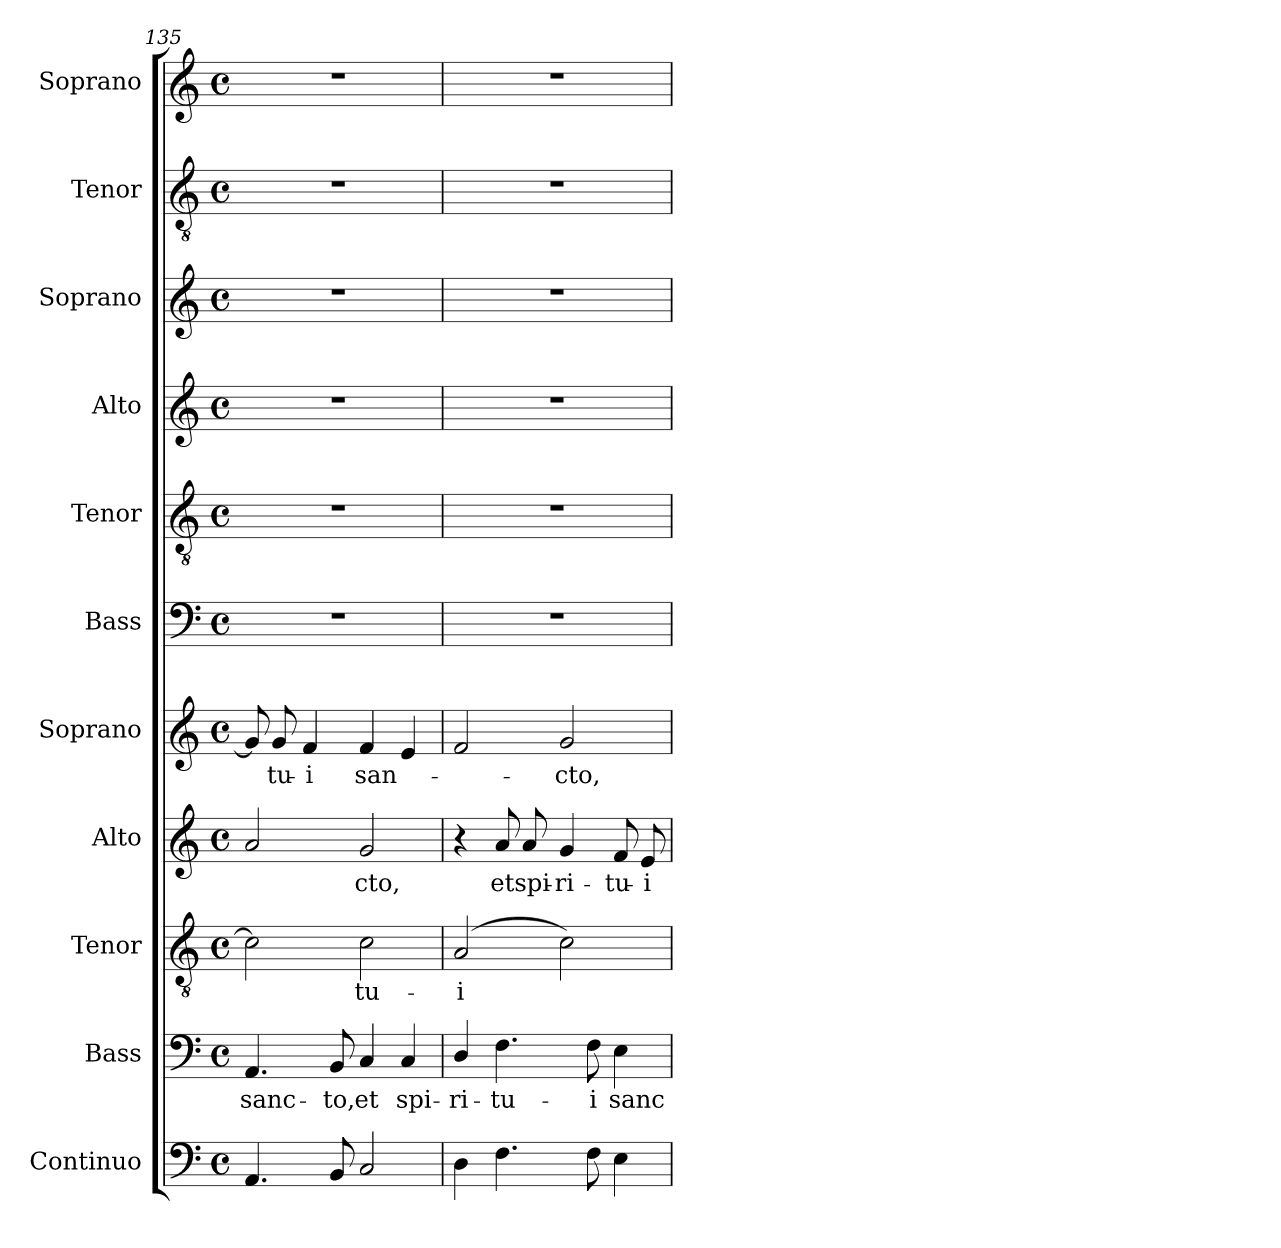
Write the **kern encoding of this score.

**kern	**kern	**text	**kern	**text	**kern	**text	**kern	**text	**kern	**kern	**kern	**kern	**kern	**kern
*part11	*part10	*part10	*part9	*part9	*part8	*part8	*part7	*part7	*part6	*part5	*part4	*part3	*part2	*part1
*staff11	*staff10	*staff10	*staff9	*staff9	*staff8	*staff8	*staff7	*staff7	*staff6	*staff5	*staff4	*staff3	*staff2	*staff1
*I"Continuo	*I"Bass	*	*I"Tenor	*	*I"Alto	*	*I"Soprano	*	*I"Bass	*I"Tenor	*I"Alto	*I"Soprano	*I"Tenor	*I"Soprano
*I'Cont.	*I'B.	*	*I'T.	*	*I'A.	*	*I'S.	*	*I'B.	*I'T.	*I'A.	*I'S.	*I'T.	*I'S.
!!LO:PB:g=z
*clefF4	*clefF4	*	*clefGv2	*	*clefG2	*	*clefG2	*	*clefF4	*clefGv2	*clefG2	*clefG2	*clefGv2	*clefG2
*	*	*	*ITrd7c12	*	*	*	*	*	*	*ITrd7c12	*	*	*ITrd7c12	*
*k[]	*k[]	*	*k[]	*	*k[]	*	*k[]	*	*k[]	*k[]	*k[]	*k[]	*k[]	*k[]
*C:	*C:	*	*C:	*	*C:	*	*C:	*	*C:	*C:	*C:	*C:	*C:	*C:
*M4/4	*M4/4	*	*M4/4	*	*M4/4	*	*M4/4	*	*M4/4	*M4/4	*M4/4	*M4/4	*M4/4	*M4/4
*met(c)	*met(c)	*	*met(c)	*	*met(c)	*	*met(c)	*	*met(c)	*met(c)	*met(c)	*met(c)	*met(c)	*met(c)
=135	=135	=135	=135	=135	=135	=135	=135	=135	=135	=135	=135	=135	=135	=135
!	!	!LO:LY:b:color=#000000	!	!	!	!	!	!	!	!	!	!	!	!
4.AAi/	4.AAi/	sanc-	2Ci\]	.	2ai/	.	8gi/]	.	1r	1r	1r	1r	1r	1r
!	!	!	!	!	!	!	!	!LO:LY:b:color=#000000	!	!	!	!	!	!
.	.	.	.	.	.	.	8gi/	-tu-	.	.	.	.	.	.
!	!	!	!	!	!	!	!	!LO:LY:b:color=#000000	!	!	!	!	!	!
.	.	.	.	.	.	.	4fi/	-i	.	.	.	.	.	.
!	!	!LO:LY:b:color=#000000	!	!	!	!	!	!	!	!	!	!	!	!
8BBi/	8BBi/	-to,	.	.	.	.	.	.	.	.	.	.	.	.
!	!	!LO:LY:b:color=#000000	!	!	!	!	!	!	!	!	!	!	!	!
!	!	!	!	!LO:LY:b:color=#000000	!	!	!	!	!	!	!	!	!	!
!	!	!	!	!	!	!LO:LY:b:color=#000000	!	!	!	!	!	!	!	!
!	!	!	!	!	!	!	!	!LO:LY:b:color=#000000	!	!	!	!	!	!
2Ci/	4Ci/	et	2Ci\	-tu-	2gi/	-cto,	4fi/	san-	.	.	.	.	.	.
!	!	!LO:LY:b:color=#000000	!	!	!	!	!	!	!	!	!	!	!	!
.	4Ci/	spi-	.	.	.	.	4ei/	.	.	.	.	.	.	.
=136	=136	=136	=136	=136	=136	=136	=136	=136	=136	=136	=136	=136	=136	=136
!	!	!LO:LY:b:color=#000000	!	!	!	!	!	!	!	!	!	!	!	!
!	!	!	!	!LO:LY:b:color=#000000	!	!	!	!	!	!	!	!	!	!
4Di\	4Di/	-ri-	(2AAi/	-i	4r	.	2fi/	.	1r	1r	1r	1r	1r	1r
!	!	!LO:LY:b:color=#000000	!	!	!	!	!	!	!	!	!	!	!	!
!	!	!	!	!	!	!LO:LY:b:color=#000000	!	!	!	!	!	!	!	!
4.Fi\	4.Fi\	-tu-	.	.	8ai/	et	.	.	.	.	.	.	.	.
!	!	!	!	!	!	!LO:LY:b:color=#000000	!	!	!	!	!	!	!	!
.	.	.	.	.	8ai/	spi-	.	.	.	.	.	.	.	.
!	!	!	!	!	!	!LO:LY:b:color=#000000	!	!	!	!	!	!	!	!
!	!	!	!	!	!	!	!	!LO:LY:b:color=#000000	!	!	!	!	!	!
.	.	.	2Ci\)	.	4gi/	-ri-	2gi/	-cto,	.	.	.	.	.	.
!	!	!LO:LY:b:color=#000000	!	!	!	!	!	!	!	!	!	!	!	!
8Fi\	8Fi\	-i	.	.	.	.	.	.	.	.	.	.	.	.
!	!	!LO:LY:b:color=#000000	!	!	!	!	!	!	!	!	!	!	!	!
!	!	!	!	!	!	!LO:LY:b:color=#000000	!	!	!	!	!	!	!	!
4Ei\	4Ei\	sanc-	.	.	8fi/	-tu-	.	.	.	.	.	.	.	.
!	!	!	!	!	!	!LO:LY:b:color=#000000	!	!	!	!	!	!	!	!
.	.	.	.	.	8ei/	-i	.	.	.	.	.	.	.	.
=	=	=	=	=	=	=	=	=	=	=	=	=	=	=
*-	*-	*-	*-	*-	*-	*-	*-	*-	*-	*-	*-	*-	*-	*-
